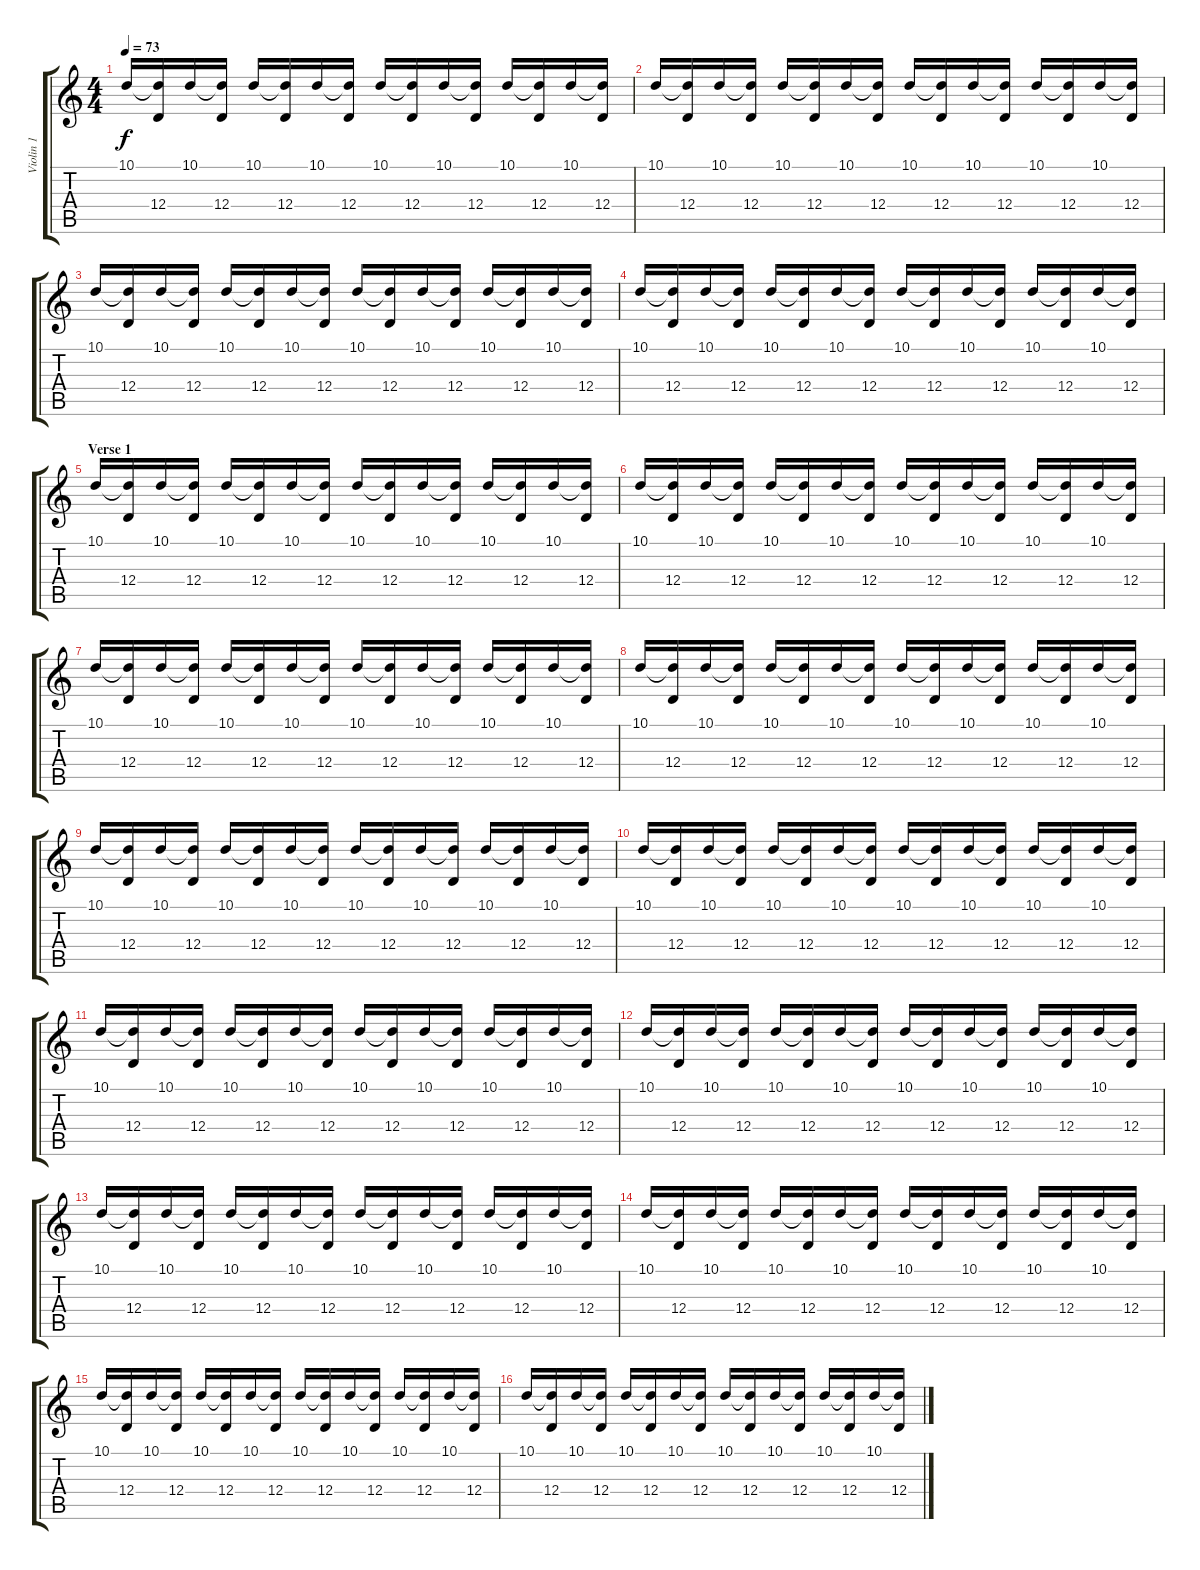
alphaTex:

\track ("Violin 1" "Violin 1") {instrument cello}
\staff {score tabs}
\tuning (E4 B3 G3 D3 A2 E2) {hide}
\ts (4 4)
\tempo 73
\clef g2
\ks c
10.1.16{dy f instrument cello} (10.1{t} 12.4).16 10.1.16 (10.1{t} 12.4).16 10.1.16 (10.1{t} 12.4).16 10.1.16 (10.1{t} 12.4).16 10.1.16 (10.1{t} 12.4).16 10.1.16 (10.1{t} 12.4).16 10.1.16 (10.1{t} 12.4).16 10.1.16 (10.1{t} 12.4).16 |
10.1.16 (10.1{t} 12.4).16 10.1.16 (10.1{t} 12.4).16 10.1.16 (10.1{t} 12.4).16 10.1.16 (10.1{t} 12.4).16 10.1.16 (10.1{t} 12.4).16 10.1.16 (10.1{t} 12.4).16 10.1.16 (10.1{t} 12.4).16 10.1.16 (10.1{t} 12.4).16 |
10.1.16 (10.1{t} 12.4).16 10.1.16 (10.1{t} 12.4).16 10.1.16 (10.1{t} 12.4).16 10.1.16 (10.1{t} 12.4).16 10.1.16 (10.1{t} 12.4).16 10.1.16 (10.1{t} 12.4).16 10.1.16 (10.1{t} 12.4).16 10.1.16 (10.1{t} 12.4).16 |
10.1.16 (10.1{t} 12.4).16 10.1.16 (10.1{t} 12.4).16 10.1.16 (10.1{t} 12.4).16 10.1.16 (10.1{t} 12.4).16 10.1.16 (10.1{t} 12.4).16 10.1.16 (10.1{t} 12.4).16 10.1.16 (10.1{t} 12.4).16 10.1.16 (10.1{t} 12.4).16 |
\section ("" "Verse 1")
10.1.16 (10.1{t} 12.4).16 10.1.16 (10.1{t} 12.4).16 10.1.16 (10.1{t} 12.4).16 10.1.16 (10.1{t} 12.4).16 10.1.16 (10.1{t} 12.4).16 10.1.16 (10.1{t} 12.4).16 10.1.16 (10.1{t} 12.4).16 10.1.16 (10.1{t} 12.4).16 |
10.1.16 (10.1{t} 12.4).16 10.1.16 (10.1{t} 12.4).16 10.1.16 (10.1{t} 12.4).16 10.1.16 (10.1{t} 12.4).16 10.1.16 (10.1{t} 12.4).16 10.1.16 (10.1{t} 12.4).16 10.1.16 (10.1{t} 12.4).16 10.1.16 (10.1{t} 12.4).16 |
10.1.16 (10.1{t} 12.4).16 10.1.16 (10.1{t} 12.4).16 10.1.16 (10.1{t} 12.4).16 10.1.16 (10.1{t} 12.4).16 10.1.16 (10.1{t} 12.4).16 10.1.16 (10.1{t} 12.4).16 10.1.16 (10.1{t} 12.4).16 10.1.16 (10.1{t} 12.4).16 |
10.1.16 (10.1{t} 12.4).16 10.1.16 (10.1{t} 12.4).16 10.1.16 (10.1{t} 12.4).16 10.1.16 (10.1{t} 12.4).16 10.1.16 (10.1{t} 12.4).16 10.1.16 (10.1{t} 12.4).16 10.1.16 (10.1{t} 12.4).16 10.1.16 (10.1{t} 12.4).16 |
10.1.16 (10.1{t} 12.4).16 10.1.16 (10.1{t} 12.4).16 10.1.16 (10.1{t} 12.4).16 10.1.16 (10.1{t} 12.4).16 10.1.16 (10.1{t} 12.4).16 10.1.16 (10.1{t} 12.4).16 10.1.16 (10.1{t} 12.4).16 10.1.16 (10.1{t} 12.4).16 |
10.1.16 (10.1{t} 12.4).16 10.1.16 (10.1{t} 12.4).16 10.1.16 (10.1{t} 12.4).16 10.1.16 (10.1{t} 12.4).16 10.1.16 (10.1{t} 12.4).16 10.1.16 (10.1{t} 12.4).16 10.1.16 (10.1{t} 12.4).16 10.1.16 (10.1{t} 12.4).16 |
10.1.16 (10.1{t} 12.4).16 10.1.16 (10.1{t} 12.4).16 10.1.16 (10.1{t} 12.4).16 10.1.16 (10.1{t} 12.4).16 10.1.16 (10.1{t} 12.4).16 10.1.16 (10.1{t} 12.4).16 10.1.16 (10.1{t} 12.4).16 10.1.16 (10.1{t} 12.4).16 |
10.1.16 (10.1{t} 12.4).16 10.1.16 (10.1{t} 12.4).16 10.1.16 (10.1{t} 12.4).16 10.1.16 (10.1{t} 12.4).16 10.1.16 (10.1{t} 12.4).16 10.1.16 (10.1{t} 12.4).16 10.1.16 (10.1{t} 12.4).16 10.1.16 (10.1{t} 12.4).16 |
10.1.16 (10.1{t} 12.4).16 10.1.16 (10.1{t} 12.4).16 10.1.16 (10.1{t} 12.4).16 10.1.16 (10.1{t} 12.4).16 10.1.16 (10.1{t} 12.4).16 10.1.16 (10.1{t} 12.4).16 10.1.16 (10.1{t} 12.4).16 10.1.16 (10.1{t} 12.4).16 |
10.1.16 (10.1{t} 12.4).16 10.1.16 (10.1{t} 12.4).16 10.1.16 (10.1{t} 12.4).16 10.1.16 (10.1{t} 12.4).16 10.1.16 (10.1{t} 12.4).16 10.1.16 (10.1{t} 12.4).16 10.1.16 (10.1{t} 12.4).16 10.1.16 (10.1{t} 12.4).16 |
10.1.16 (10.1{t} 12.4).16 10.1.16 (10.1{t} 12.4).16 10.1.16 (10.1{t} 12.4).16 10.1.16 (10.1{t} 12.4).16 10.1.16 (10.1{t} 12.4).16 10.1.16 (10.1{t} 12.4).16 10.1.16 (10.1{t} 12.4).16 10.1.16 (10.1{t} 12.4).16 |
10.1.16 (10.1{t} 12.4).16 10.1.16 (10.1{t} 12.4).16 10.1.16 (10.1{t} 12.4).16 10.1.16 (10.1{t} 12.4).16 10.1.16 (10.1{t} 12.4).16 10.1.16 (10.1{t} 12.4).16 10.1.16 (10.1{t} 12.4).16 10.1.16 (10.1{t} 12.4).16
